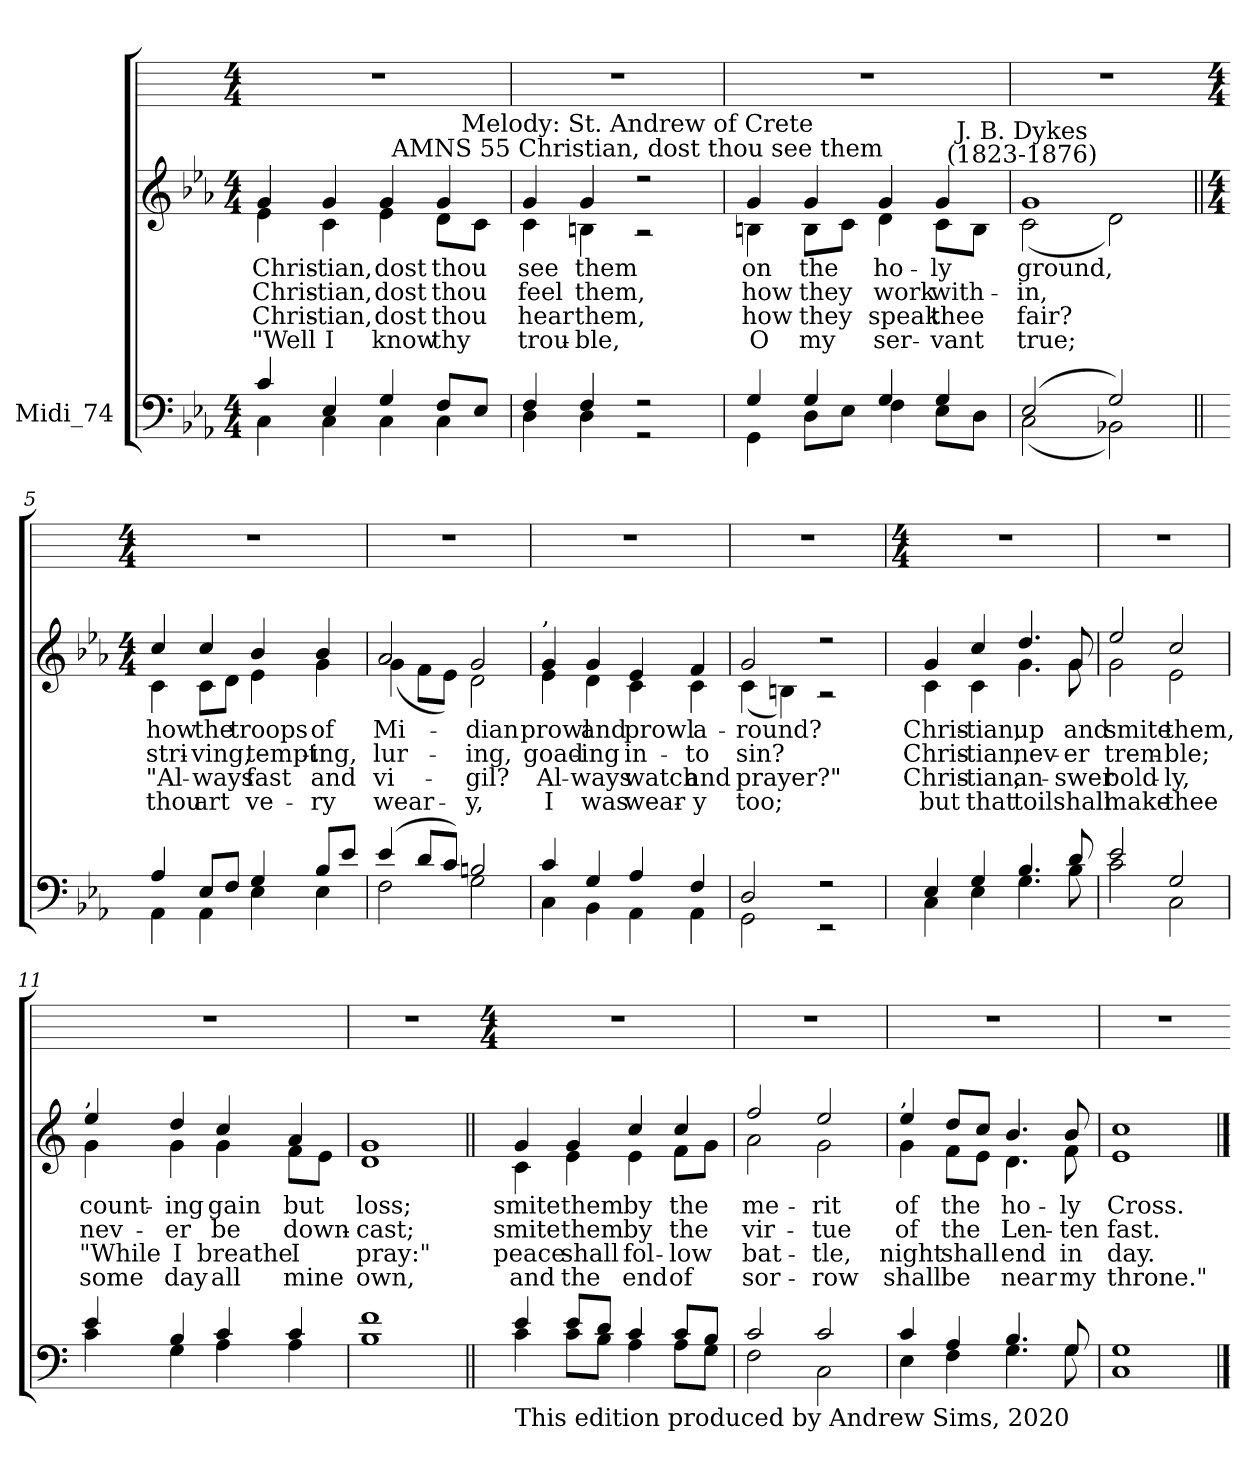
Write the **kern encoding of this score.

**kern	**kern	**text	**text	**text	**text	**kern
*part3	*part2	*part2	*part2	*part2	*part2	*part1
*staff3	*staff2	*staff2	*staff2	*staff2	*staff2	*staff1
*I"Midi_74	*	*	*	*	*	*
*clefF4	*clefG2	*	*	*	*	*
*k[b-e-a-]	*k[b-e-a-]	*	*	*	*	*
*E-:	*E-:	*	*	*	*	*
*M4/4	*M4/4	*	*	*	*	*M4/4
=1	=1	=1	=1	=1	=1	=1
*^	*	*	*	*	*	*
!	!	!LO:TX:a:cj:t=J. M. Neale\n(1818-1866)	!	!	!	!	!
!	!	!	!LO:LY:b	!LO:LY:b	!LO:LY:b	!LO:LY:b	!
*	*	*^	*	*	*	*	*
4c/	4C\	4g/	4e-\	Chris-	-Chris-	-Chris-	-"Well	1r
!	!	!	!	!LO:LY:b	!LO:LY:b	!LO:LY:b	!LO:LY:b	!
4E-/	4C\	4g/	4c\	tian,	tian,	tian,	I	.
!	!	!	!	!LO:LY:b	!LO:LY:b	!LO:LY:b	!LO:LY:b	!
4G/	4C\	4g/	4e-\	dost	dost	dost	know	.
!	!	!	!	!LO:LY:b	!LO:LY:b	!LO:LY:b	!LO:LY:b	!
8F/L	4C\	4g/	8d\L	thou	thou	thou	thy	.
8E-/J	.	.	8c\J	.	.	.	.	.
=2	=2	=2	=2	=2	=2	=2	=2	=2
!	!	!	!	!LO:LY:b	!LO:LY:b	!LO:LY:b	!LO:LY:b	!
4F/	4D\	4g/	4c\	see	feel	hear	trou-	1r
!	!	!	!	!LO:LY:b	!LO:LY:b	!LO:LY:b	!LO:LY:b	!
4F/	4D\	4g/	4Bn\	-them	them,	them,	ble,	.
!	!	!LO:TX:a:cj:t=AMNS 55 Christian, dost thou see them	!	!	!	!	!	!
!	!	!LO:TX:a:cj:t=Melody&colon; St. Andrew of Crete	!	!	!	!	!	!
2r	2r	2r	2r	.	.	.	.	.
=3	=3	=3	=3	=3	=3	=3	=3	=3
!	!	!	!	!LO:LY:b	!LO:LY:b	!LO:LY:b	!LO:LY:b	!
4G/	4GG\	4g/	4Bn\	on	how	how	O	1r
!	!	!	!	!LO:LY:b	!LO:LY:b	!LO:LY:b	!LO:LY:b	!
4G/	8D\L	4g/	8B\L	the	they	they	my	.
.	8E-\J	.	8c\J	.	.	.	.	.
!	!	!	!	!LO:LY:b	!LO:LY:b	!LO:LY:b	!LO:LY:b	!
4G/	4F\	4g/	4d\	ho-	-work	speak	ser-	.
!	!	!	!	!LO:LY:b	!LO:LY:b	!LO:LY:b	!LO:LY:b	!
4G/	8E-\L	4g/	8c\L	-ly	with-	-thee	vant	.
.	8D\J	.	8B\J	.	.	.	.	.
=4	=4	=4	=4	=4	=4	=4	=4	=4
!	!	!LO:TX:a:cj:t=J. B. Dykes\n(1823-1876)	!	!	!	!	!	!
!	!	!	!	!LO:LY:b	!LO:LY:b	!LO:LY:b	!LO:LY:b	!
(>2E-/	(<2C\	1g/	(<2c\	ground,	in,	fair?	true;	1r
2G/)	2BB-X\)	.	2d\)	.	.	.	.	.
!!LO:LB:g=z
=5||	=5||	=5||	=5||	=5	=5	=5	=5	=5
*	*	*M4/4	*	*	*	*	*	*M4/4
!	!	!	!	!LO:LY:b	!LO:LY:b	!LO:LY:b	!LO:LY:b	!
4A-/	4AA-\	4cc/	4c\	how	stri-	-"Al-	-thou	1r
!	!	!	!	!LO:LY:b	!LO:LY:b	!LO:LY:b	!LO:LY:b	!
8E-/L	4AA-\	4cc/	8c\L	the	ving,	ways	art	.
8F/J	.	.	8d\J	.	.	.	.	.
!	!	!	!	!LO:LY:b	!LO:LY:b	!LO:LY:b	!LO:LY:b	!
4G/	4E-\	4b-/	4e-\	troops	tempt-	-fast	ve-	.
!	!	!	!	!LO:LY:b	!LO:LY:b	!LO:LY:b	!LO:LY:b	!
8B-/L	4E-\	4b-/	4g\	-of	ing,	and	ry	.
8e-/J	.	.	.	.	.	.	.	.
=6	=6	=6	=6	=6	=6	=6	=6	=6
!	!	!	!	!LO:LY:b	!LO:LY:b	!LO:LY:b	!LO:LY:b	!
(>4e-/	2F\	2a-/	(<4g\	Mi-	-lur-	-vi-	-wear-	1r
8d/L	.	.	8f\L	.	.	.	.	.
8c/J)	.	.	8e-\J)	.	.	.	.	.
!	!	!	!	!LO:LY:b	!LO:LY:b	!LO:LY:b	!LO:LY:b	!
2Bn/	2G\	2g/	2d\	-dian	ing,	gil?	y,	.
=7	=7	=7	=7	=7	=7	=7	=7	=7
!	!	!LO:TX:a:t=,	!	!	!	!	!	!
!	!	!	!	!LO:LY:b	!LO:LY:b	!LO:LY:b	!LO:LY:b	!
4c/	4C\	4g/	4e-\	prowl	goad-	-Al-	-I	1r
!	!	!	!	!LO:LY:b	!LO:LY:b	!LO:LY:b	!LO:LY:b	!
4G/	4BB-\	4g/	4d\	and	ing	ways	was	.
!	!	!	!	!LO:LY:b	!LO:LY:b	!LO:LY:b	!LO:LY:b	!
4A-/	4AA-\	4e-/	4c\	prowl	in-	-watch	wear-	.
!	!	!	!	!LO:LY:b	!LO:LY:b	!LO:LY:b	!LO:LY:b	!
4F/	4AA-\	4f/	4c\	-a-	-to	and	y	.
=8	=8	=8	=8	=8	=8	=8	=8	=8
!	!	!	!	!LO:LY:b	!LO:LY:b	!LO:LY:b	!LO:LY:b	!
2D/	2GG\	2g/	(<4c\	round?	sin?	prayer?"	too;	1r
.	.	.	4Bn\)	.	.	.	.	.
2r	2r	2r	2r	.	.	.	.	.
*k[]	*	*k[]	*	*	*	*	*	*
*C:	*	*C:	*	*	*	*	*	*
!!LO:LB:g=z
=9	=9	=9	=9	=9	=9	=9	=9	=9
*	*	*	*	*	*	*	*	*M4/4
!	!	!	!	!LO:LY:b	!LO:LY:b	!LO:LY:b	!LO:LY:b	!
4E/	4C\	4g/	4c\	Chris-	-Chris-	-Chris-	-but	1r
!	!	!	!	!LO:LY:b	!LO:LY:b	!LO:LY:b	!LO:LY:b	!
4G/	4E\	4cc/	4c\	tian,	tian,	tian,	that	.
!	!	!	!	!LO:LY:b	!LO:LY:b	!LO:LY:b	!LO:LY:b	!
4.B/	4.G\	4.dd/	4.g\	up	nev-	-an-	-toil	.
!	!	!	!	!LO:LY:b	!LO:LY:b	!LO:LY:b	!LO:LY:b	!
8d/	8B\	8g/	8g\	and	er	swer	shall	.
=10	=10	=10	=10	=10	=10	=10	=10	=10
!	!	!	!	!LO:LY:b	!LO:LY:b	!LO:LY:b	!LO:LY:b	!
2e/	2c\	2ee/	2g\	smite	trem-	-bold-	-make	1r
!	!	!	!	!LO:LY:b	!LO:LY:b	!LO:LY:b	!LO:LY:b	!
2G/	2C\	2cc/	2e\	them,	ble;	ly,	thee	.
=11	=11	=11	=11	=11	=11	=11	=11	=11
!	!	!LO:TX:a:t=,	!	!	!	!	!	!
!	!	!	!	!LO:LY:b	!LO:LY:b	!LO:LY:b	!LO:LY:b	!
4e/	4c\	4ee/	4g\	count-	-nev-	-"While	some	1r
!	!	!	!	!LO:LY:b	!LO:LY:b	!LO:LY:b	!LO:LY:b	!
4B/	4G\	4dd/	4g\	ing	er	I	day	.
!	!	!	!	!LO:LY:b	!LO:LY:b	!LO:LY:b	!LO:LY:b	!
4c/	4A\	4cc/	4g\	gain	be	breathe	all	.
!	!	!	!	!LO:LY:b	!LO:LY:b	!LO:LY:b	!LO:LY:b	!
4c/	4A\	4a/	8f\L	but	down-	-I	mine	.
.	.	.	8e\J	.	.	.	.	.
=12	=12	=12	=12	=12	=12	=12	=12	=12
!	!	!	!	!LO:LY:b	!LO:LY:b	!LO:LY:b	!LO:LY:b	!
1f/	1B\	1g/	1d\	loss;	cast;	pray:"	own,	1r
!!LO:LB:g=z
=13||	=13||	=13||	=13||	=13	=13	=13	=13	=13
*	*	*	*	*	*	*	*	*M4/4
!LO:TX:b:t=This edition produced by Andrew Sims, 2020	!	!	!	!	!	!	!	!
!	!	!	!	!LO:LY:b	!LO:LY:b	!LO:LY:b	!LO:LY:b	!
4e/	4c\	4g/	4c\	smite	smite	peace	and	1r
!	!	!	!	!LO:LY:b	!LO:LY:b	!LO:LY:b	!LO:LY:b	!
8e/L	8c\L	4g/	4e\	them	them	shall	the	.
8d/J	8B\J	.	.	.	.	.	.	.
!	!	!	!	!LO:LY:b	!LO:LY:b	!LO:LY:b	!LO:LY:b	!
4c/	4A\	4cc/	4e\	by	by	fol-	-end	.
!	!	!	!	!LO:LY:b	!LO:LY:b	!LO:LY:b	!LO:LY:b	!
8c/L	8A\L	4cc/	8f\L	the	the	low	of	.
8B/J	8G\J	.	8g\J	.	.	.	.	.
=14	=14	=14	=14	=14	=14	=14	=14	=14
!	!	!	!	!LO:LY:b	!LO:LY:b	!LO:LY:b	!LO:LY:b	!
2c/	2F\	2ff/	2a\	me-	-vir-	-bat-	-sor-	1r
!	!	!	!	!LO:LY:b	!LO:LY:b	!LO:LY:b	!LO:LY:b	!
2c/	2C\	2ee/	2g\	-rit	tue	tle,	row	.
=15	=15	=15	=15	=15	=15	=15	=15	=15
!	!	!LO:TX:a:t=,	!	!	!	!	!	!
!	!	!	!	!LO:LY:b	!LO:LY:b	!LO:LY:b	!LO:LY:b	!
4c/	4E\	4ee/	4g\	of	of	night	shall	1r
!	!	!	!	!LO:LY:b	!LO:LY:b	!LO:LY:b	!LO:LY:b	!
4A/	4F\	8dd/L	8f\L	the	the	shall	be	.
.	.	8cc/J	8e\J	.	.	.	.	.
!	!	!	!	!LO:LY:b	!LO:LY:b	!LO:LY:b	!LO:LY:b	!
4.B/	4.G\	4.b/	4.d\	ho-	-Len-	-end	near	.
!	!	!	!	!LO:LY:b	!LO:LY:b	!LO:LY:b	!LO:LY:b	!
8G/	8G\	8b/	8f\	ly	ten	in	my	.
=16	=16	=16	=16	=16	=16	=16	=16	=16
!	!	!	!	!LO:LY:b	!LO:LY:b	!LO:LY:b	!LO:LY:b	!
1G/	1C\	1cc/	1e\	Cross.	fast.	day.	throne."	1r
*v	*v	*	*	*	*	*	*	*
*	*v	*v	*	*	*	*	*
==	==	=	=	=	=	=
*-	*-	*-	*-	*-	*-	*-
